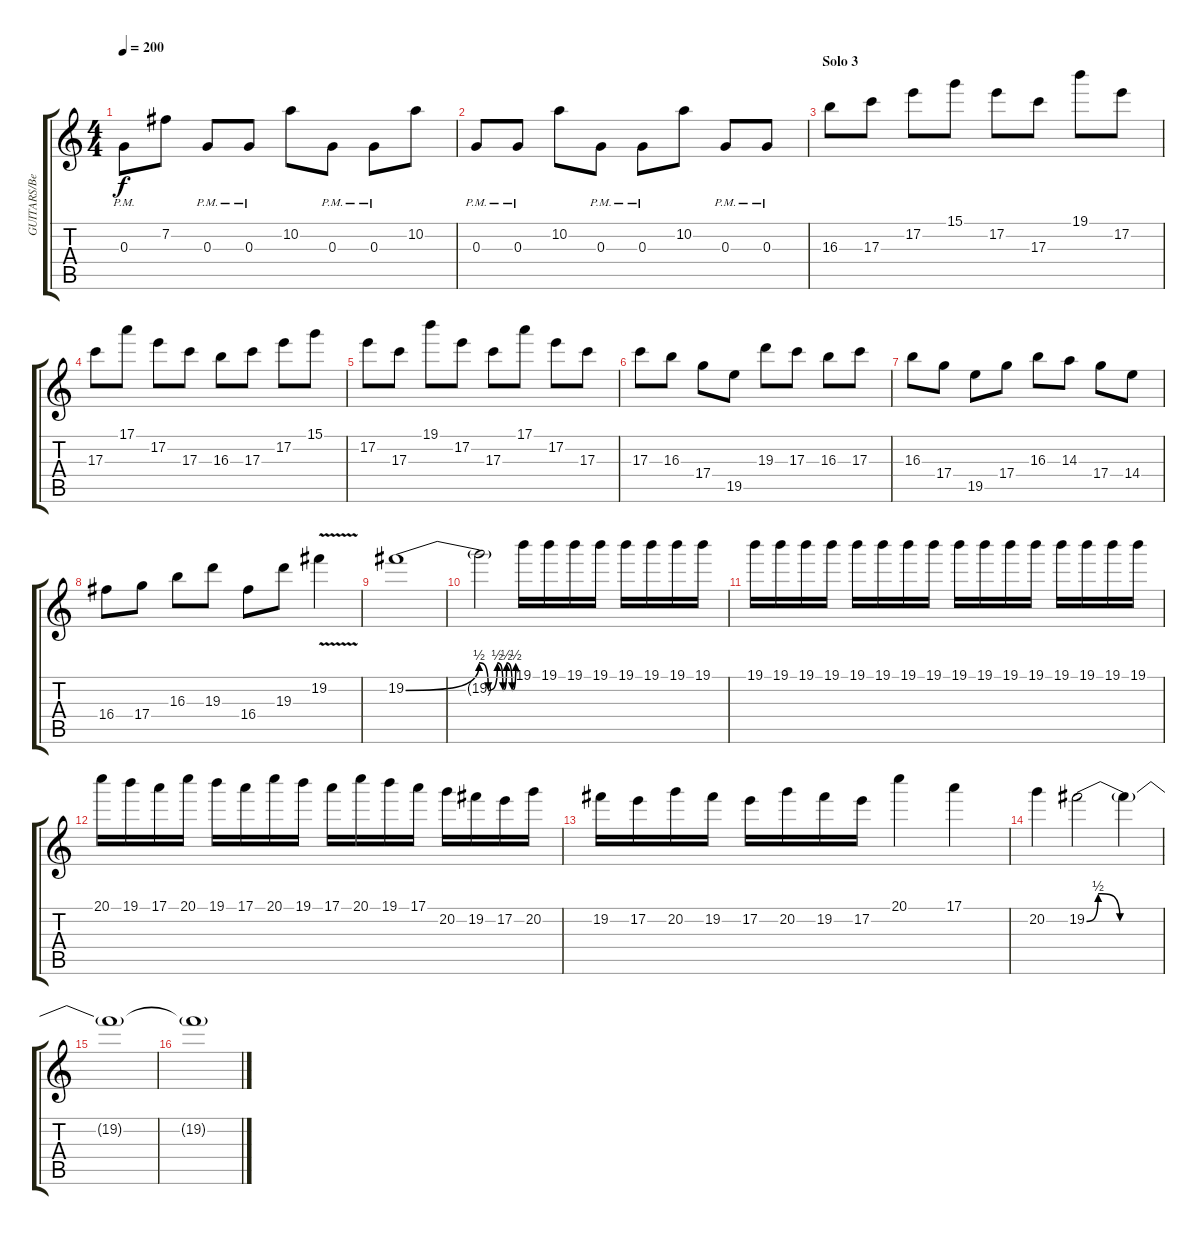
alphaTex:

\track ("GUITARS/Bells of Sorrow" "GUITARS/Be") {instrument distortionguitar}
\staff {score tabs}
\tuning (E4 B3 G3 D3 A2 E2) {hide}
\ts (4 4)
\tempo 200
\clef g2
\ks c
0.3{pm}.8{dy f} 7.2.8 0.3{pm}.8 0.3{pm}.8 10.2.8 0.3{pm}.8 0.3{pm}.8 10.2.8 |
0.3{pm}.8 0.3{pm}.8 10.2.8 0.3{pm}.8 0.3{pm}.8 10.2.8 0.3{pm}.8 0.3{pm}.8 |
\section ("" "Solo 3")
16.3.8{volume 15 instrument overdrivenguitar} 17.3.8 17.2.8 15.1.8 17.2.8 17.3.8 19.1.8 17.2.8 |
17.3.8 17.1.8 17.2.8 17.3.8 16.3.8 17.3.8 17.2.8 15.1.8 |
17.2.8 17.3.8 19.1.8 17.2.8 17.3.8 17.1.8 17.2.8 17.3.8 |
17.3.8 16.3.8 17.4.8 19.5.8 19.3.8 17.3.8 16.3.8 17.3.8 |
16.3.8 17.4.8 19.5.8 17.4.8 16.3.8 14.3.8 17.4.8 14.4.8 |
16.4.8 17.4.8 16.3.8 19.3.8 16.4.8 19.3.8 19.2{v}.4 |
19.2{be (custom 0 0 40 2 45 0 50 2 53 0 55 2 58 0 60 2)}.1 |
19.2{t}.2 19.1.16 19.1.16 19.1.16 19.1.16 19.1.16 19.1.16 19.1.16 19.1.16 |
19.1.16 19.1.16 19.1.16 19.1.16 19.1.16 19.1.16 19.1.16 19.1.16 19.1.16 19.1.16 19.1.16 19.1.16 19.1.16 19.1.16 19.1.16 19.1.16 |
20.1.16 19.1.16 17.1.16 20.1.16 19.1.16 17.1.16 20.1.16 19.1.16 17.1.16 20.1.16 19.1.16 17.1.16 20.2.16 19.2.16 17.2.16 20.2.16 |
19.2.16 17.2.16 20.2.16 19.2.16 17.2.16 20.2.16 19.2.16 17.2.16 20.1.4 17.1.4 |
20.2.4 19.2{be (custom 0 0 9 2 12 2 26 0 60 0)}.2{volume 5} 19.2{t}.4 |
19.2{t}.1 |
19.2{t}.1
